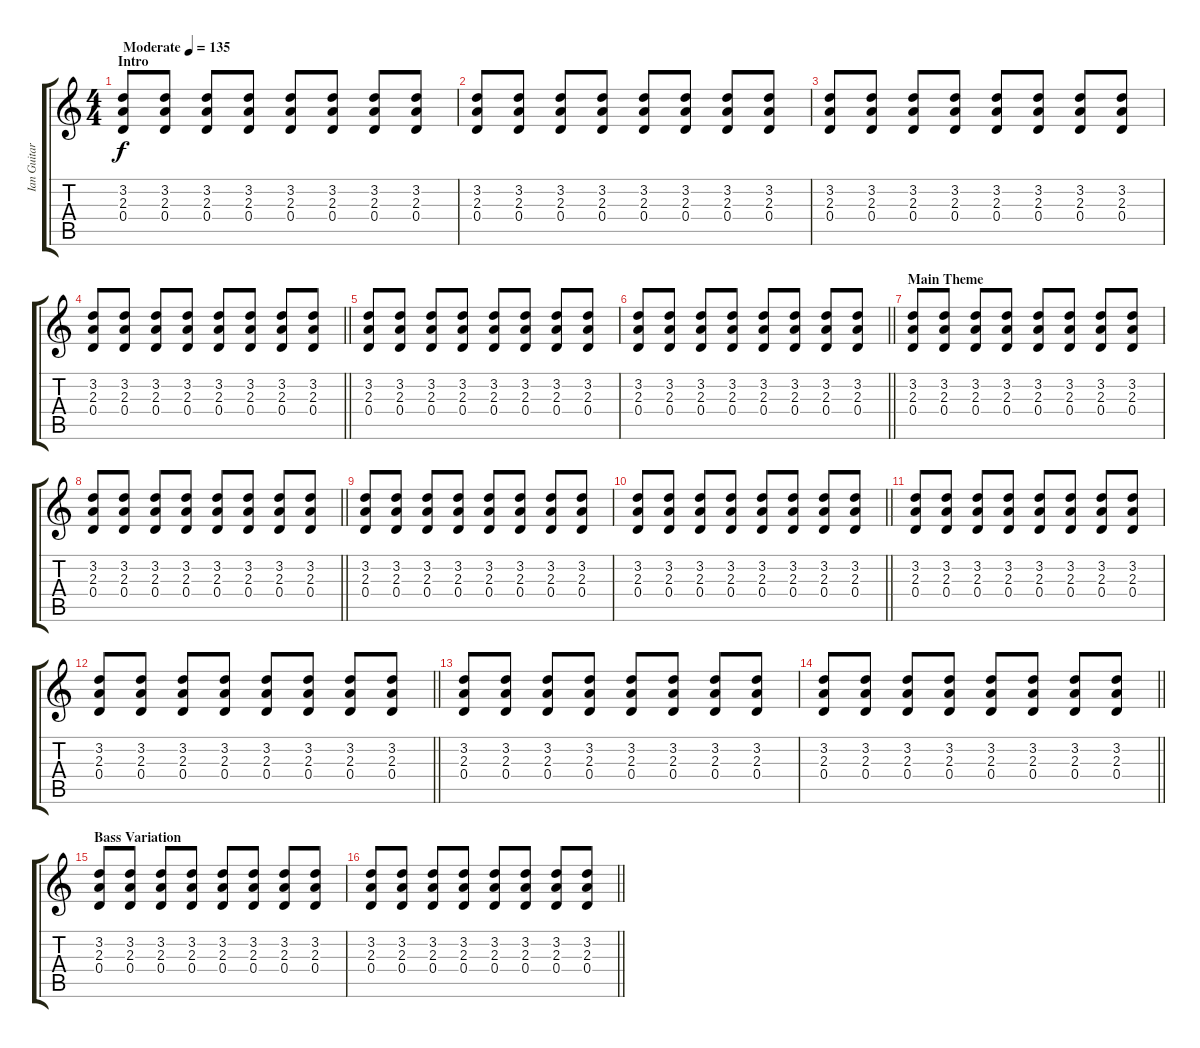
\track ("Ian Guitar" "Ian Guitar") {instrument overdrivenguitar}
\staff {score tabs}
\tuning (E4 B3 G3 D3 A2 E2) {hide}
\ts (4 4)
\section ("" "Intro")
\tempo (135 "Moderate")
\clef g2
\ks c
(3.2 2.3 0.4).8{dy f instrument overdrivenguitar} (3.2 2.3 0.4).8 (3.2 2.3 0.4).8 (3.2 2.3 0.4).8 (3.2 2.3 0.4).8 (3.2 2.3 0.4).8 (3.2 2.3 0.4).8 (3.2 2.3 0.4).8 |
(3.2 2.3 0.4).8 (3.2 2.3 0.4).8 (3.2 2.3 0.4).8 (3.2 2.3 0.4).8 (3.2 2.3 0.4).8 (3.2 2.3 0.4).8 (3.2 2.3 0.4).8 (3.2 2.3 0.4).8 |
(3.2 2.3 0.4).8 (3.2 2.3 0.4).8 (3.2 2.3 0.4).8 (3.2 2.3 0.4).8 (3.2 2.3 0.4).8 (3.2 2.3 0.4).8 (3.2 2.3 0.4).8 (3.2 2.3 0.4).8 |
\barLineRight lightlight
(3.2 2.3 0.4).8 (3.2 2.3 0.4).8 (3.2 2.3 0.4).8 (3.2 2.3 0.4).8 (3.2 2.3 0.4).8 (3.2 2.3 0.4).8 (3.2 2.3 0.4).8 (3.2 2.3 0.4).8 |
(3.2 2.3 0.4).8 (3.2 2.3 0.4).8 (3.2 2.3 0.4).8 (3.2 2.3 0.4).8 (3.2 2.3 0.4).8 (3.2 2.3 0.4).8 (3.2 2.3 0.4).8 (3.2 2.3 0.4).8 |
\barLineRight lightlight
(3.2 2.3 0.4).8 (3.2 2.3 0.4).8 (3.2 2.3 0.4).8 (3.2 2.3 0.4).8 (3.2 2.3 0.4).8 (3.2 2.3 0.4).8 (3.2 2.3 0.4).8 (3.2 2.3 0.4).8 |
\section ("" "Main Theme")
(3.2 2.3 0.4).8 (3.2 2.3 0.4).8 (3.2 2.3 0.4).8 (3.2 2.3 0.4).8 (3.2 2.3 0.4).8 (3.2 2.3 0.4).8 (3.2 2.3 0.4).8 (3.2 2.3 0.4).8 |
\barLineRight lightlight
(3.2 2.3 0.4).8 (3.2 2.3 0.4).8 (3.2 2.3 0.4).8 (3.2 2.3 0.4).8 (3.2 2.3 0.4).8 (3.2 2.3 0.4).8 (3.2 2.3 0.4).8 (3.2 2.3 0.4).8 |
(3.2 2.3 0.4).8 (3.2 2.3 0.4).8 (3.2 2.3 0.4).8 (3.2 2.3 0.4).8 (3.2 2.3 0.4).8 (3.2 2.3 0.4).8 (3.2 2.3 0.4).8 (3.2 2.3 0.4).8 |
\barLineRight lightlight
(3.2 2.3 0.4).8 (3.2 2.3 0.4).8 (3.2 2.3 0.4).8 (3.2 2.3 0.4).8 (3.2 2.3 0.4).8 (3.2 2.3 0.4).8 (3.2 2.3 0.4).8 (3.2 2.3 0.4).8 |
(3.2 2.3 0.4).8 (3.2 2.3 0.4).8 (3.2 2.3 0.4).8 (3.2 2.3 0.4).8 (3.2 2.3 0.4).8 (3.2 2.3 0.4).8 (3.2 2.3 0.4).8 (3.2 2.3 0.4).8 |
\barLineRight lightlight
(3.2 2.3 0.4).8 (3.2 2.3 0.4).8 (3.2 2.3 0.4).8 (3.2 2.3 0.4).8 (3.2 2.3 0.4).8 (3.2 2.3 0.4).8 (3.2 2.3 0.4).8 (3.2 2.3 0.4).8 |
(3.2 2.3 0.4).8 (3.2 2.3 0.4).8 (3.2 2.3 0.4).8 (3.2 2.3 0.4).8 (3.2 2.3 0.4).8 (3.2 2.3 0.4).8 (3.2 2.3 0.4).8 (3.2 2.3 0.4).8 |
\barLineRight lightlight
(3.2 2.3 0.4).8 (3.2 2.3 0.4).8 (3.2 2.3 0.4).8 (3.2 2.3 0.4).8 (3.2 2.3 0.4).8 (3.2 2.3 0.4).8 (3.2 2.3 0.4).8 (3.2 2.3 0.4).8 |
\section ("" "Bass Variation")
(3.2 2.3 0.4).8 (3.2 2.3 0.4).8 (3.2 2.3 0.4).8 (3.2 2.3 0.4).8 (3.2 2.3 0.4).8 (3.2 2.3 0.4).8 (3.2 2.3 0.4).8 (3.2 2.3 0.4).8 |
\barLineRight lightlight
(3.2 2.3 0.4).8 (3.2 2.3 0.4).8 (3.2 2.3 0.4).8 (3.2 2.3 0.4).8 (3.2 2.3 0.4).8 (3.2 2.3 0.4).8 (3.2 2.3 0.4).8 (3.2 2.3 0.4).8
